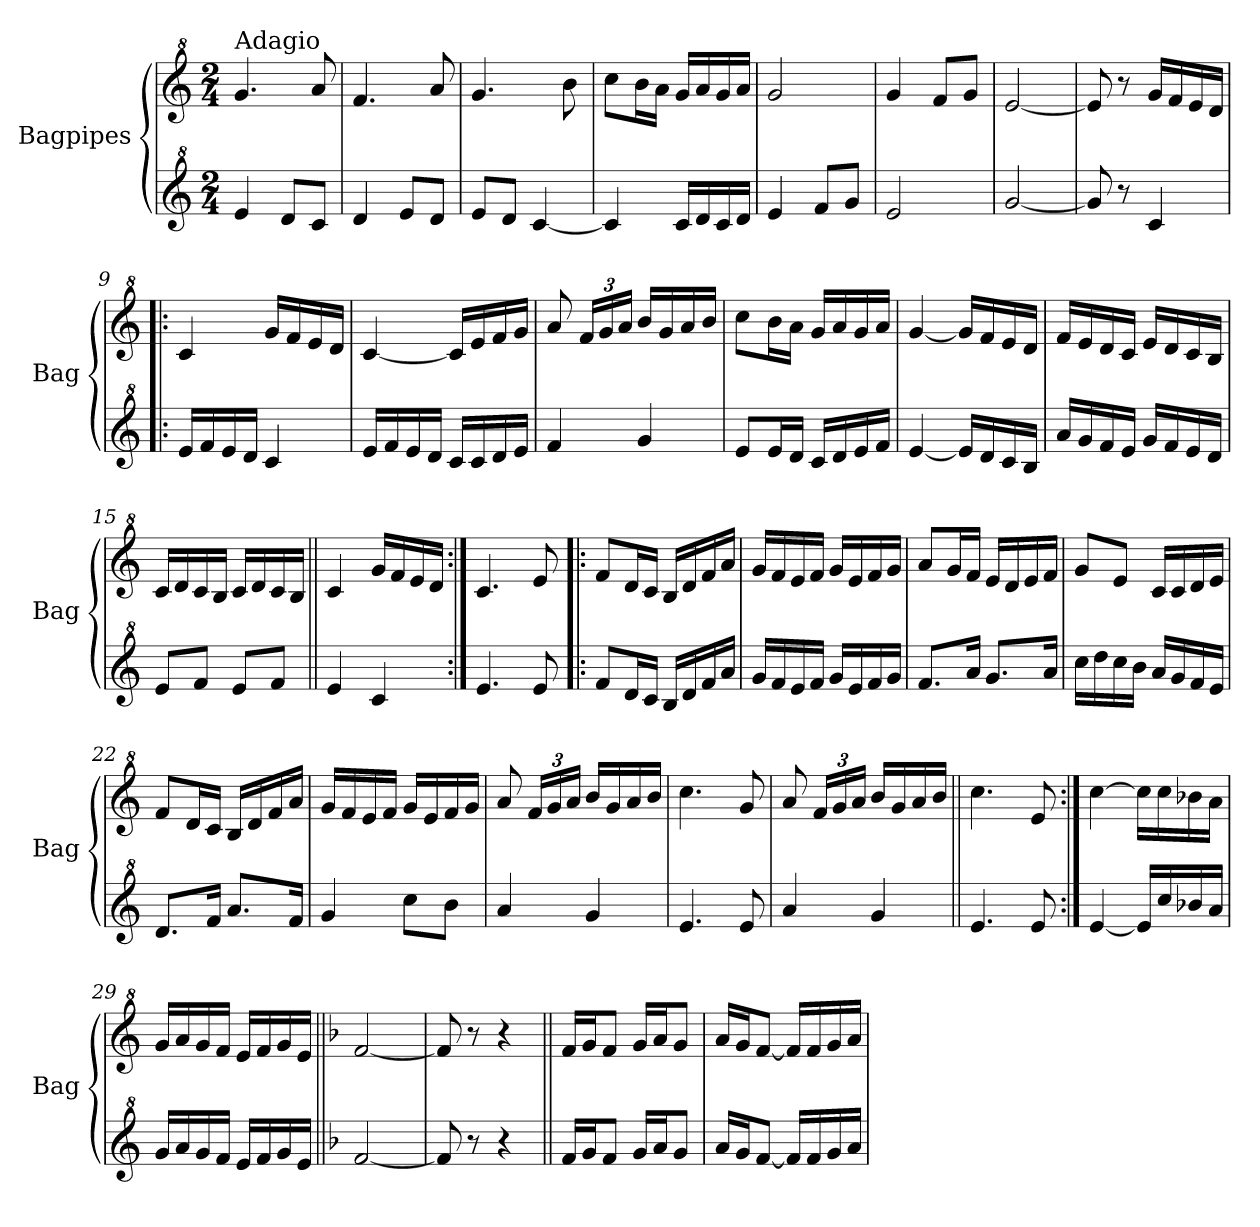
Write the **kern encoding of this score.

**kern	**kern
*part2	*part1
*staff2	*staff1
*I"Bagpipes	*I"Bagpipes
*I'Bag	*I'Bag
*clefG^2	*clefG^2
*k[]	*k[]
*C:	*C:
*M2/4	*M2/4
=1	=1
!	!LO:TX:a:t=Adagio
4ee/	4.gg/
8dd/L	.
8cc/J	8aa/
=2	=2
4dd/	4.ff/
8ee/L	.
8dd/J	8aa/
=3	=3
8ee/L	4.gg/
8dd/J	.
[4cc/	.
.	8bb\
=4	=4
4cc/]	8ccc\L
.	16bb\L
.	16aa\JJ
16cc/LL	16gg/LL
16dd/	16aa/
16cc/	16gg/
16dd/JJ	16aa/JJ
=5	=5
4ee/	2gg/
8ff/L	.
8gg/J	.
=6	=6
2ee/	4gg/
.	8ff/L
.	8gg/J
=7	=7
[2gg/	[2ee/
=8	=8
8gg/]	8ee/]
8r	8r
4cc/	16gg/LL
.	16ff/
.	16ee/
.	16dd/JJ
=9!|:	=9!|:
16ee/LL	4cc/
16ff/	.
16ee/	.
16dd/JJ	.
4cc/	16gg/LL
.	16ff/
.	16ee/
.	16dd/JJ
!!LO:LB:g=z
=10	=10
16ee/LL	[4cc/
16ff/	.
16ee/	.
16dd/JJ	.
16cc/LL	16cc/LL]
16cc/	16ee/
16dd/	16ff/
16ee/JJ	16gg/JJ
=11	=11
4ff/	8aa/
*	*Xbrackettup
.	24ff/LL
.	24gg/
.	24aa/JJ
4gg/	16bb/LL
.	16gg/
.	16aa/
.	16bb/JJ
=12	=12
8ee/L	8ccc\L
16ee/L	16bb\L
16dd/JJ	16aa\JJ
16cc/LL	16gg/LL
16dd/	16aa/
16ee/	16gg/
16ff/JJ	16aa/JJ
=13	=13
[4ee/	[4gg/
16ee/LL]	16gg/LL]
16dd/	16ff/
16cc/	16ee/
16b/JJ	16dd/JJ
=14	=14
16aa/LL	16ff/LL
16gg/	16ee/
16ff/	16dd/
16ee/JJ	16cc/JJ
16gg/LL	16ee/LL
16ff/	16dd/
16ee/	16cc/
16dd/JJ	16b/JJ
=15	=15
8ee/L	16cc/LL
.	16dd/
8ff/J	16cc/
.	16b/JJ
8ee/L	16cc/LL
.	16dd/
8ff/J	16cc/
.	16b/JJ
!!LO:LB:g=z
=16||	=16||
4ee/	4cc/
4cc/	16gg/LL
.	16ff/
.	16ee/
.	16dd/JJ
=17:|!	=17:|!
4.ee/	4.cc/
8ee/	8ee/
=18!|:	=18!|:
8ff/L	8ff/L
16dd/L	16dd/L
16cc/JJ	16cc/JJ
16b/LL	16b/LL
16dd/	16dd/
16ff/	16ff/
16aa/JJ	16aa/JJ
=19	=19
16gg/LL	16gg/LL
16ff/	16ff/
16ee/	16ee/
16ff/JJ	16ff/JJ
16gg/LL	16gg/LL
16ee/	16ee/
16ff/	16ff/
16gg/JJ	16gg/JJ
=20	=20
8.ff/L	8aa/L
.	16gg/L
16aa/Jk	16ff/JJ
8.gg/L	16ee/LL
.	16dd/
.	16ee/
16aa/Jk	16ff/JJ
=21	=21
16ccc\LL	8gg/L
16ddd\	.
16ccc\	8ee/J
16bb\JJ	.
16aa/LL	16cc/LL
16gg/	16cc/
16ff/	16dd/
16ee/JJ	16ee/JJ
=22	=22
8.dd/L	8ff/L
.	16dd/L
16ff/Jk	16cc/JJ
8.aa/L	16b/LL
.	16dd/
.	16ff/
16ff/Jk	16aa/JJ
!!LO:LB:g=z
=23	=23
4gg/	16gg/LL
.	16ff/
.	16ee/
.	16ff/JJ
8ccc\L	16gg/LL
.	16ee/
8bb\J	16ff/
.	16gg/JJ
=24	=24
4aa/	8aa/
.	24ff/LL
.	24gg/
.	24aa/JJ
4gg/	16bb/LL
.	16gg/
.	16aa/
.	16bb/JJ
=25	=25
4.ee/	4.ccc\
8ee/	8gg/
=26	=26
4aa/	8aa/
.	24ff/LL
.	24gg/
.	24aa/JJ
4gg/	16bb/LL
.	16gg/
.	16aa/
.	16bb/JJ
=27||	=27||
4.ee/	4.ccc\
8ee/	8ee/
=28:|!	=28:|!
[4ee/	[4ccc\
16ee/LL]	16ccc\LL]
16ccc/	16ccc\
16bb-X/	16bb-X\
16aa/JJ	16aa\JJ
=29	=29
16gg/LL	16gg/LL
16aa/	16aa/
16gg/	16gg/
16ff/JJ	16ff/JJ
16ee/LL	16ee/LL
16ff/	16ff/
16gg/	16gg/
16ee/JJ	16ee/JJ
!!LO:LB:g=z
=30||	=30||
*k[b-]	*k[b-]
*F:	*F:
[2ff/	[2ff/
=31	=31
8ff/]	8ff/]
8r	8r
4r	4r
=32||	=32||
16ff/LL	16ff/LL
16gg/J	16gg/J
8ff/J	8ff/J
16gg/LL	16gg/LL
16aa/J	16aa/J
8gg/J	8gg/J
=33	=33
16aa/LL	16aa/LL
16gg/J	16gg/J
[8ff/J	[8ff/J
16ff/LL]	16ff/LL]
16ff/	16ff/
16gg/	16gg/
16aa/JJ	16aa/JJ
=	=
*-	*-
